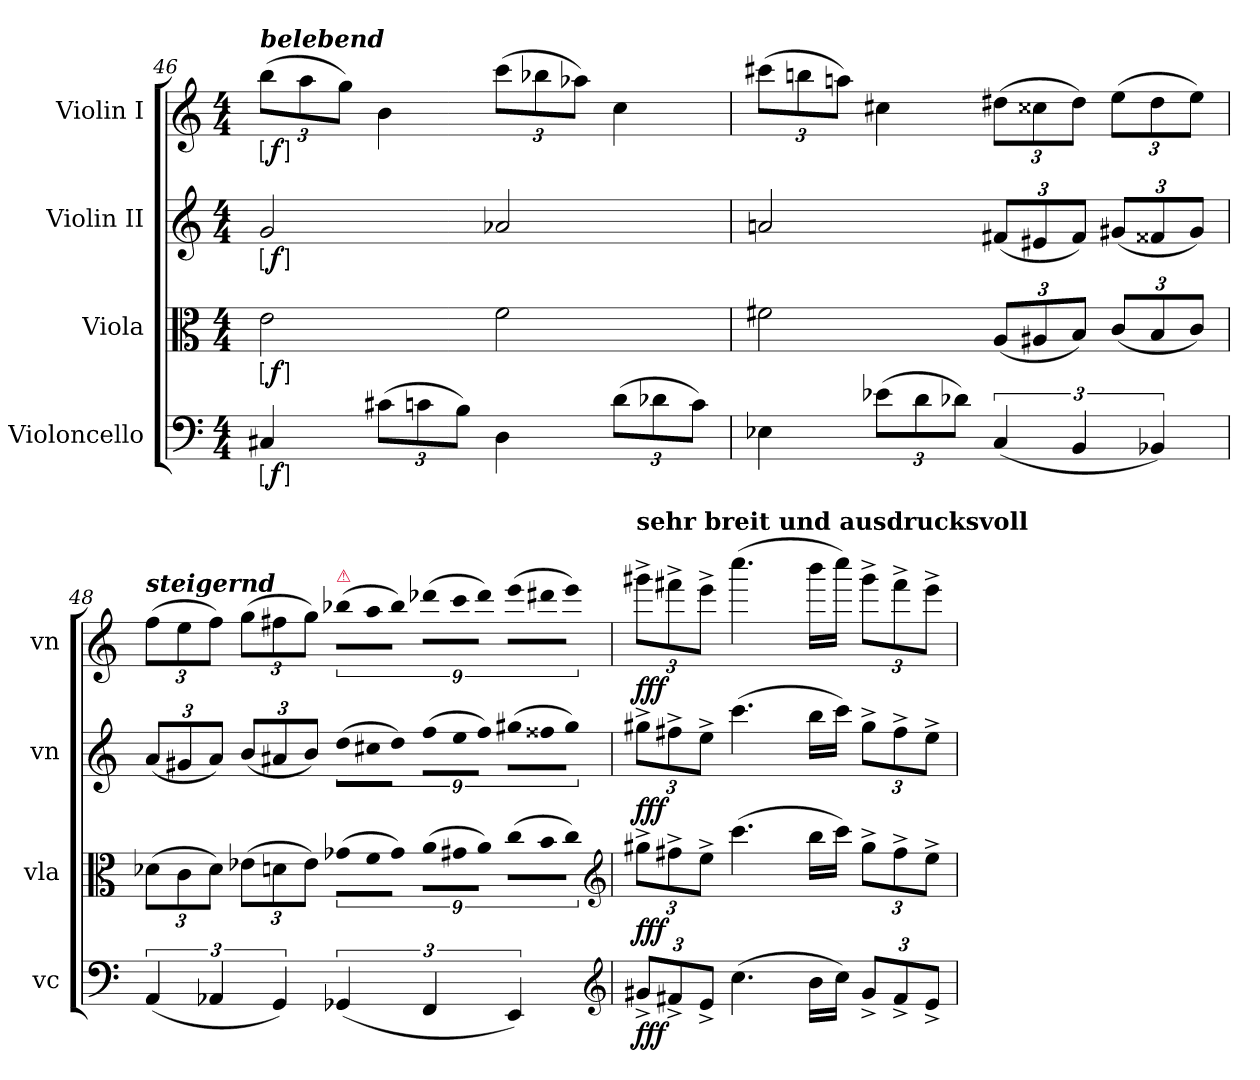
**kern	**dynam	**kern	**dynam	**kern	**dynam	**kern	**dynam
*part4	*part4	*part3	*part3	*part2	*part2	*part1	*part1
*staff4	*staff4	*staff3	*staff3	*staff2	*staff2	*staff1	*staff1
*I"Violoncello	*	*I"Viola	*	*I"Violin II	*	*I"Violin I	*
*I'vc	*	*I'vla	*	*I'vn	*	*I'vn	*
*clefF4	*	*clefC3	*	*clefG2	*	*clefG2	*
*k[]	*	*k[]	*	*k[]	*	*k[]	*
*C:	*	*C:	*	*C:	*	*C:	*
*M4/4	*	*M4/4	*	*M4/4	*	*M4/4	*
=46	=46	=46	=46	=46	=46	=46	=46
!	!	!	!	!	!	!LO:TX:a:Bi:t=belebend	!
!	!LO:DY:ed=brack	!	!LO:DY:ed=brack	!	!LO:DY:ed=brack	!	!LO:DY:ed=brack
4C#X	f	2e	f	2g	f	(12bbL	f
.	.	.	.	.	.	12aa	.
.	.	.	.	.	.	12ggJ)	.
(12c#XL	.	.	.	.	.	4b	.
12cn	.	.	.	.	.	.	.
12BJ)	.	.	.	.	.	.	.
4D	.	2f	.	2a-X	.	(12cccL	.
.	.	.	.	.	.	12bb-X	.
.	.	.	.	.	.	12aa-XJ)	.
(12dL	.	.	.	.	.	4cc	.
12d-X	.	.	.	.	.	.	.
12cJ)	.	.	.	.	.	.	.
=47	=47	=47	=47	=47	=47	=47	=47
4E-X	.	2f#X	.	2an	.	(12ccc#XL	.
.	.	.	.	.	.	12bbn	.
.	.	.	.	.	.	12aanJ)	.
(12e-XL	.	.	.	.	.	4cc#X	.
12d	.	.	.	.	.	.	.
12d-XJ)	.	.	.	.	.	.	.
(6C	.	(12AL	.	(12f#XL	.	(12dd#XL	.
.	.	12A#X	.	12e#X	.	12cc##X	.
6BB	.	12BJ)	.	12f#J)	.	12dd#J)	.
.	.	(12cL	.	(12g#XL	.	(12eeL	.
6BB-X)	.	12B	.	12f##X	.	12dd#	.
.	.	12cJ)	.	12g#J)	.	12eeJ)	.
=48	=48	=48	=48	=48	=48	=48	=48
!	!	!	!	!	!	!LO:TX:a:Bi:t=steigernd	!
(6AA	.	(12d-XL	.	(12aL	.	(12ffL	.
.	.	12c	.	12g#X	.	12ee	.
6AA-X	.	12d-J)	.	12aJ)	.	12ffJ)	.
.	.	(12e-XL	.	(12bL	.	(12ggL	.
6GG)	.	12dn	.	12a#X	.	12ff#X	.
.	.	12e-J)	.	12bJ)	.	12ggJ)	.
!	!	!	!	!	!	!LO:TX:a:color=crimson:t=⚠	!
!	!	!LO:N:vis=8	!	!LO:N:vis=8	!	!LO:N:vis=8	!
(6GG-X	.	(18g-XL	.	(18ddL	.	(18bb-XL	.
!	!	!LO:N:vis=8	!	!LO:N:vis=8	!	!LO:N:vis=8	!
.	.	18f	.	18cc#X	.	18aa	.
!	!	!LO:N:vis=8	!	!LO:N:vis=8	!	!LO:N:vis=8	!
.	.	18g-J)	.	18ddJ)	.	18bb-J)	.
!	!	!LO:N:vis=8	!	!LO:N:vis=8	!	!LO:N:vis=8	!
6FF	.	(18aL	.	(18ffL	.	(18ddd-XL	.
!	!	!LO:N:vis=8	!	!LO:N:vis=8	!	!LO:N:vis=8	!
.	.	18g#X	.	18ee	.	18ccc	.
!	!	!LO:N:vis=8	!	!LO:N:vis=8	!	!LO:N:vis=8	!
.	.	18aJ)	.	18ffJ)	.	18ddd-J)	.
!	!	!LO:N:vis=8	!	!LO:N:vis=8	!	!LO:N:vis=8	!
6EE)	.	(18ccL	.	(18gg#XL	.	(18eeeL	.
!	!	!LO:N:vis=8	!	!LO:N:vis=8	!	!LO:N:vis=8	!
.	.	18b	.	18ff##X	.	18ddd#X	.
!	!	!LO:N:vis=8	!	!LO:N:vis=8	!	!LO:N:vis=8	!
.	.	18ccJ)	.	18gg#J)	.	18eeeJ)	.
*clefG2	*	*clefG2	*	*	*	*	*
=49	=49	=49	=49	=49	=49	=49	=49
!	!	!	!	!	!	!LO:TX:a:B:t=sehr breit und ausdrucksvoll	!
12g#X^L	fff	12gg#X^L	fff	12gg#X^L	fff	12ggg#X^L	fff
12f#X^	.	12ff#X^	.	12ff#X^	.	12fff#X^	.
12e^J	.	12ee^J	.	12ee^J	.	12eee^J	.
(4.cc	.	(4.ccc	.	(4.ccc	.	(4.cccc	.
16bLL	.	16bbLL	.	16bbLL	.	16bbbLL	.
16ccJJ)	.	16cccJJ)	.	16cccJJ)	.	16ccccJJ)	.
12g#^L	.	12gg#^L	.	12gg#^L	.	12ggg#^L	.
12f#^	.	12ff#^	.	12ff#^	.	12fff#^	.
12e^J	.	12ee^J	.	12ee^J	.	12eee^J	.
=	=	=	=	=	=	=	=
*-	*-	*-	*-	*-	*-	*-	*-
